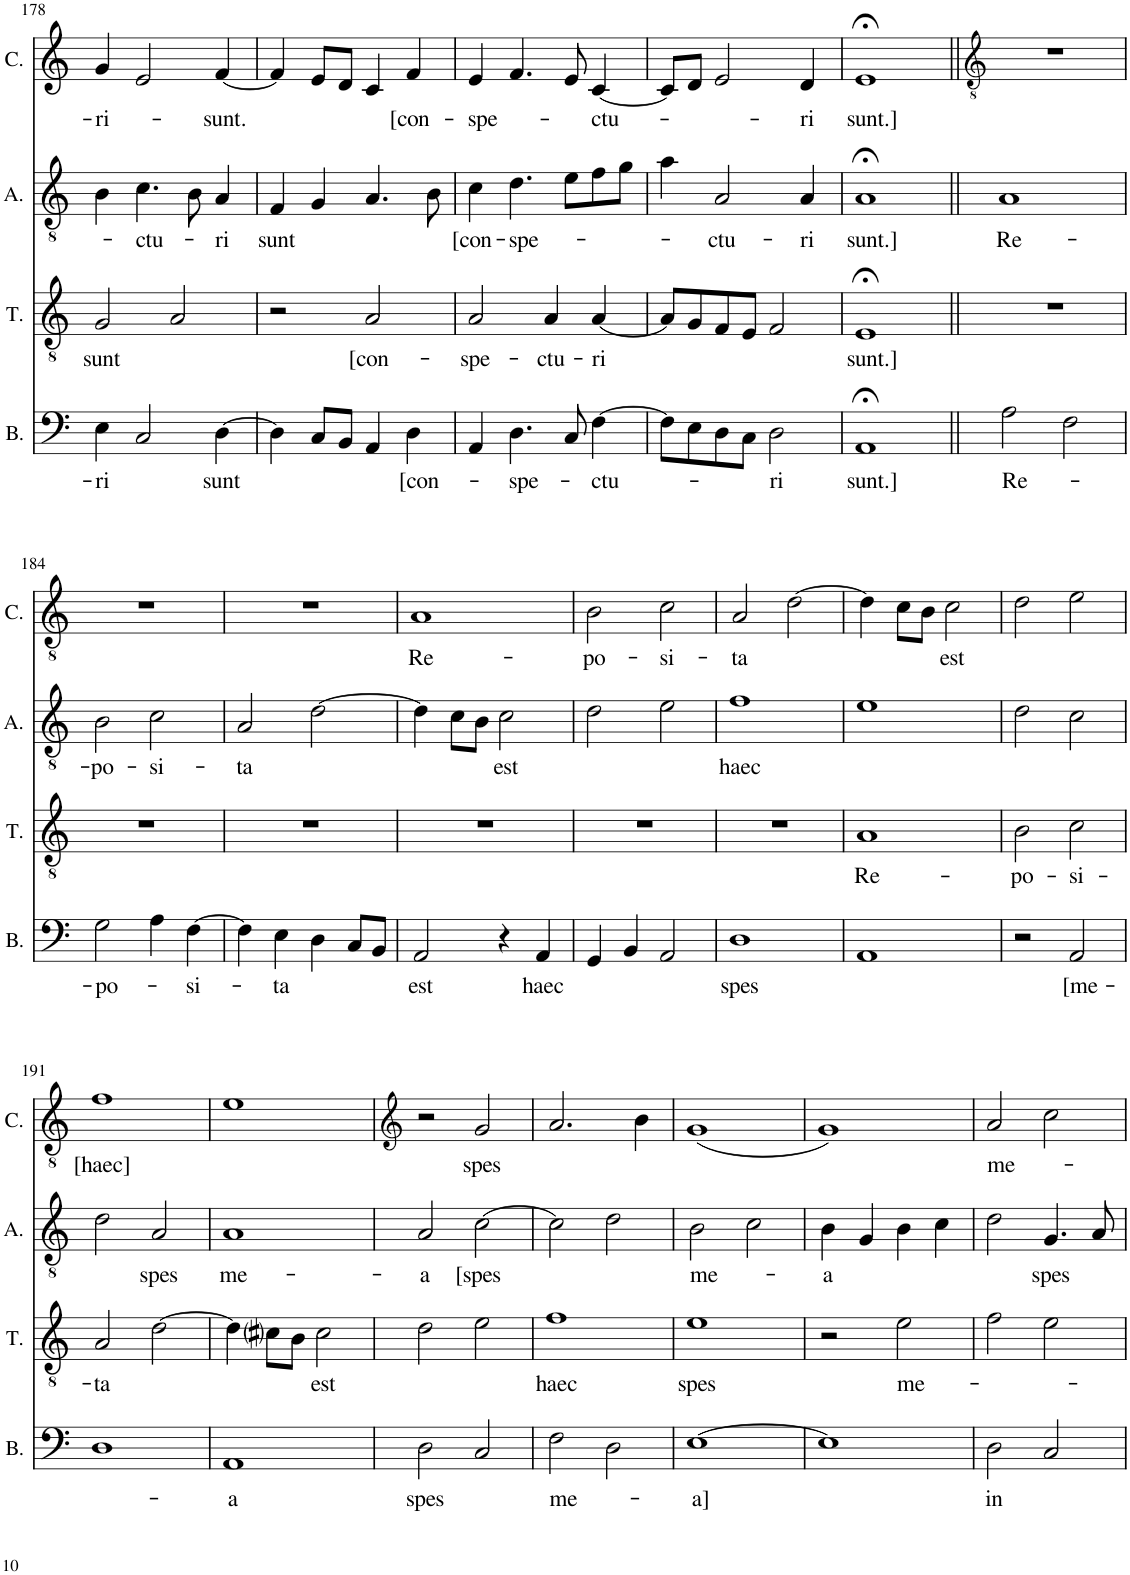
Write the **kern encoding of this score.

**kern	**text	**kern	**text	**kern	**text	**kern	**text
*part4	*part4	*part3	*part3	*part2	*part2	*part1	*part1
*staff4	*staff4	*staff3	*staff3	*staff2	*staff2	*staff1	*staff1
*I"Bassus	*	*I"Tenor	*	*I"Altus	*	*I"Cantus	*
*I'B.	*	*I'T.	*	*I'A.	*	*I'C.	*
!!LO:PB:g=z
*clefF4	*	*clefGv2	*	*clefGv2	*	*clefG2	*
*k[]	*	*k[]	*	*k[]	*	*k[]	*
*M2/2	*	*M2/2	*	*M2/2	*	*M2/2	*
*met(c|)	*	*met(c|)	*	*met(c|)	*	*met(c|)	*
=178	=178	=178	=178	=178	=178	=178	=178
!	!LO:LY:b	!	!LO:LY:b	!	!	!	!LO:LY:b
4E\	-ri	2G/	sunt	4B\	.	4g/	ri-
!	!	!	!	!	!LO:LY:b	!	!
2C/	.	.	.	4.c\	-ctu-	2e/	.
.	.	2A/	.	.	.	.	.
.	.	.	.	8B\	.	.	.
!	!LO:LY:b	!	!	!	!LO:LY:b	!	!LO:LY:b
[4D\	sunt	.	.	4A/	-ri	[4f/	-sunt.
=179	=179	=179	=179	=179	=179	=179	=179
!	!	!	!	!	!LO:LY:b	!	!
4D\]	.	2r	.	4F/	sunt	4f/]	.
8C/L	.	.	.	4G/	.	8e/L	.
8BB/J	.	.	.	.	.	8d/J	.
!	!	!	!LO:LY:b	!	!	!	!
4AA/	.	2A/	[con-	4.A/	.	4c/	.
!	!LO:LY:b	!	!	!	!	!	!LO:LY:b
4D\	[con-	.	.	.	.	4f/	[con-
.	.	.	.	8B\	.	.	.
=180	=180	=180	=180	=180	=180	=180	=180
!	!	!	!LO:LY:b	!	!LO:LY:b	!	!LO:LY:b
4AA/	.	2A/	-spe-	4c\	[con-	4e/	-spe-
!	!LO:LY:b	!	!	!	!LO:LY:b	!	!
4.D\	-spe-	.	.	4.d\	-spe-	4.f/	.
!	!	!	!LO:LY:b	!	!	!	!
.	.	4A/	-ctu-	.	.	.	.
8C/	.	.	.	8e\L	.	8e/	.
!	!LO:LY:b	!	!LO:LY:b	!	!	!	!LO:LY:b
[4F\	-ctu-	[4A/	-ri	8f\	.	[4c/	-ctu-
.	.	.	.	8g\J	.	.	.
=181	=181	=181	=181	=181	=181	=181	=181
8F\L]	.	8A/L]	.	4a\	.	8c/L]	.
8E\	.	8G/	.	.	.	8d/J	.
!	!	!	!	!	!LO:LY:b	!	!
8D\	.	8F/	.	2A/	-ctu-	2e/	.
8C\J	.	8E/J	.	.	.	.	.
!	!LO:LY:b	!	!	!	!	!	!
2D\	-ri	2F/	.	.	.	.	.
!	!	!	!	!	!LO:LY:b	!	!LO:LY:b
.	.	.	.	4A/	-ri	4d/	-ri
=182	=182	=182	=182	=182	=182	=182	=182
!	!LO:LY:b	!	!LO:LY:b	!	!LO:LY:b	!	!LO:LY:b
1AA;<	sunt.]	1E;<	sunt.]	1A;<	sunt.]	1e;<	sunt.]
=183||	=183||	=183||	=183||	=183||	=183||	=183||	=183||
*	*	*	*	*	*	*clefGv2	*
!	!LO:LY:b	!	!	!	!LO:LY:b	!	!
2A\	Re-	1r	.	1A	Re-	1r	.
2F\	.	.	.	.	.	.	.
!!LO:LB:g=z
=184	=184	=184	=184	=184	=184	=184	=184
!	!LO:LY:b	!	!	!	!LO:LY:b	!	!
2G\	-po-	1r	.	2B\	-po-	1r	.
!	!	!	!	!	!LO:LY:b	!	!
4A\	.	.	.	2c\	-si-	.	.
!	!LO:LY:b	!	!	!	!	!	!
[4F\	-si-	.	.	.	.	.	.
=185	=185	=185	=185	=185	=185	=185	=185
!	!	!	!	!	!LO:LY:b	!	!
4F\]	.	1r	.	2A/	-ta	1r	.
!	!LO:LY:b	!	!	!	!	!	!
4E\	-ta	.	.	.	.	.	.
4D\	.	.	.	[2d\	.	.	.
8C/L	.	.	.	.	.	.	.
8BB/J	.	.	.	.	.	.	.
=186	=186	=186	=186	=186	=186	=186	=186
!	!LO:LY:b	!	!	!	!	!	!LO:LY:b
2AA/	est	1r	.	4d\]	.	1A	Re-
.	.	.	.	8c\L	.	.	.
.	.	.	.	8B\J	.	.	.
!	!	!	!	!	!LO:LY:b	!	!
4r	.	.	.	2c\	est	.	.
!	!LO:LY:b	!	!	!	!	!	!
4AA/	haec	.	.	.	.	.	.
=187	=187	=187	=187	=187	=187	=187	=187
!	!	!	!	!	!	!	!LO:LY:b
4GG/	.	1r	.	2d\	.	2B\	-po-
4BB/	.	.	.	.	.	.	.
!	!	!	!	!	!	!	!LO:LY:b
2AA/	.	.	.	2e\	.	2c\	-si-
=188	=188	=188	=188	=188	=188	=188	=188
!	!LO:LY:b	!	!	!	!LO:LY:b	!	!LO:LY:b
1D	spes	1r	.	1f	haec	2A/	-ta
.	.	.	.	.	.	[2d\	.
=189	=189	=189	=189	=189	=189	=189	=189
!	!	!	!LO:LY:b	!	!	!	!
1AA	.	1A	Re-	1e	.	4d\]	.
.	.	.	.	.	.	8c\L	.
.	.	.	.	.	.	8B\J	.
!	!	!	!	!	!	!	!LO:LY:b
.	.	.	.	.	.	2c\	est
=190	=190	=190	=190	=190	=190	=190	=190
!	!	!	!LO:LY:b	!	!	!	!
2r	.	2B\	-po-	2d\	.	2d\	.
!	!LO:LY:b	!	!LO:LY:b	!	!	!	!
2AA/	[me-	2c\	-si-	2c\	.	2e\	.
!!LO:LB:g=z
=191	=191	=191	=191	=191	=191	=191	=191
!	!	!	!LO:LY:b	!	!	!	!LO:LY:b
1D	.	2A/	-ta	2d\	.	1f	[haec]
!	!	!	!	!	!LO:LY:b	!	!
.	.	[2d\	.	2A/	spes	.	.
=192	=192	=192	=192	=192	=192	=192	=192
!	!LO:LY:b	!	!	!	!LO:LY:b	!	!
1AA	-a	4d\]	.	1A	me-	1e	.
.	.	8c#i\L	.	.	.	.	.
.	.	8B\J	.	.	.	.	.
!	!	!	!LO:LY:b	!	!	!	!
.	.	2c#\	est	.	.	.	.
=193	=193	=193	=193	=193	=193	=193	=193
*	*	*	*	*	*	*clefG2	*
!	!LO:LY:b	!	!	!	!LO:LY:b	!	!
2D\	spes	2d\	.	2A/	-a	2r	.
!	!	!	!	!	!LO:LY:b	!	!LO:LY:b
2C/	.	2e\	.	[2c\	[spes	2g/	spes
=194	=194	=194	=194	=194	=194	=194	=194
!	!LO:LY:b	!	!LO:LY:b	!	!	!	!
2F\	me-	1f	haec	2c\]	.	2.a/	.
2D\	.	.	.	2d\	.	.	.
.	.	.	.	.	.	4b\	.
=195	=195	=195	=195	=195	=195	=195	=195
!	!LO:LY:b	!	!LO:LY:b	!	!LO:LY:b	!	!
[1E	-a]	1e	spes	2B\	me-	(1g	.
.	.	.	.	2c\	.	.	.
=196	=196	=196	=196	=196	=196	=196	=196
!	!	!	!	!	!LO:LY:b	!	!
1E]	.	2r	.	4B\	-a	1g)	.
.	.	.	.	4G/	.	.	.
!	!	!	!LO:LY:b	!	!	!	!
.	.	2e\	me-	4B\	.	.	.
.	.	.	.	4c\	.	.	.
=197	=197	=197	=197	=197	=197	=197	=197
!	!LO:LY:b	!	!	!	!	!	!LO:LY:b
2D\	in	2f\	.	2d\	.	2a/	me-
!	!	!	!	!	!LO:LY:b	!	!
2C/	.	2e\	.	4.G/	spes	2cc\	.
.	.	.	.	8A/	.	.	.
=	=	=	=	=	=	=	=
*-	*-	*-	*-	*-	*-	*-	*-
